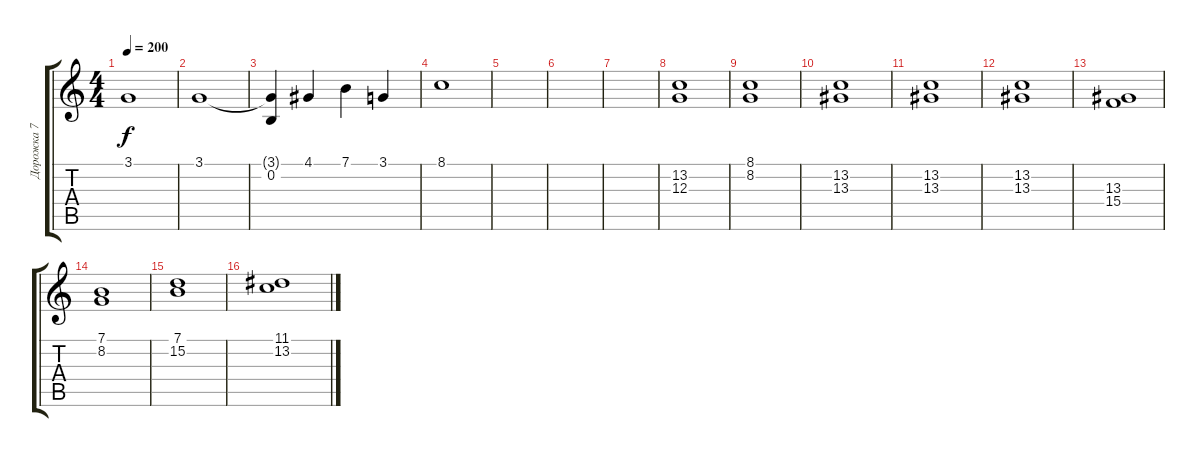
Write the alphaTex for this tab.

\track ("Дорожка 7" "Дорожка 7") {instrument tremolostrings}
\staff {score tabs}
\tuning (E4 B3 G3 D3 A2 E2) {hide}
\ts (4 4)
\tempo 200
\clef g2
\ks c
3.1.1{dy f} |
3.1.1 |
(3.1{t} 0.2).4 4.1.4 7.1.4 3.1.4 |
8.1.1 |
|
|
|
(13.2 12.3).1 |
(8.1 8.2).1 |
(13.2 13.3).1 |
(13.2 13.3).1 |
(13.2 13.3).1 |
(13.3 15.4).1 |
(7.1 8.2).1 |
(7.1 15.2).1 |
(11.1 13.2).1
